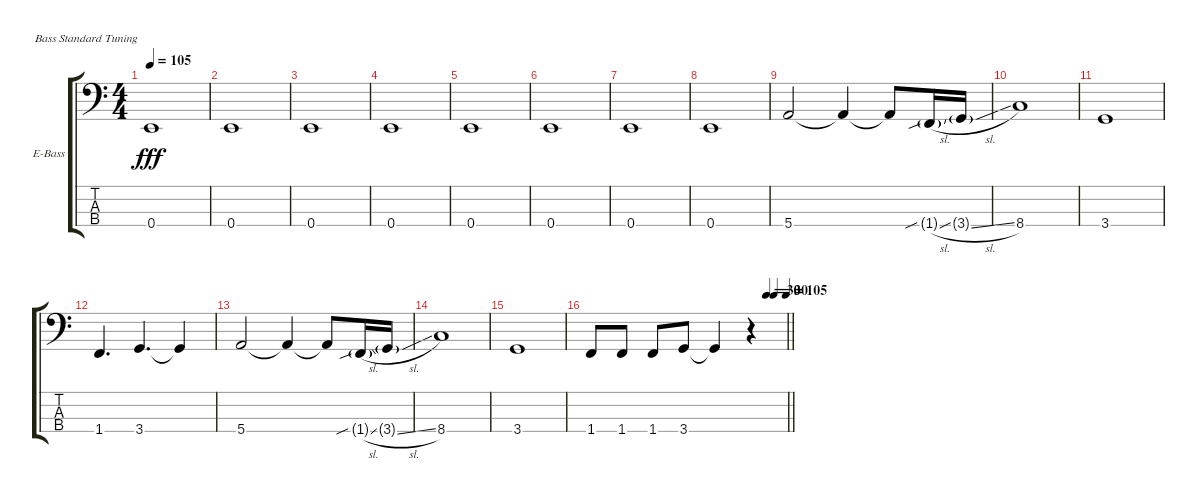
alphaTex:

\defaultSystemsLayout 4
\bracketExtendMode groupsimilarinstruments
\firstSystemTrackNameOrientation horizontal
\otherSystemsTrackNameOrientation horizontal
\track ("Electric Bass" "E-Bass") {instrument electricbassfinger}
\staff {score tabs}
\tuning (G2 D2 A1 E1)
\ts (4 4)
\tempo 105
\clef f4
\scale
0.485477
\ks c
0.4.1{dy fff instrument electricbassfinger} |
\scale
0.257261 0.4.1 |
\scale
0.257261 0.4.1 |
\scale
0.333333 0.4.1 |
\scale
0.333333 0.4.1 |
\scale
0.333333 0.4.1 |
\scale
0.333333 0.4.1 |
\scale
0.333333 0.4.1 |
\scale
0.333333 5.4.2 5.4{t}.4 5.4{t}.8 1.4{sib sl g}.16 3.4{sl g}.16 |
8.4.1 |
\scale
0.333333 3.4.1 |
\scale
0.333333 1.4.4{d} 3.4.4{d} 3.4{t}.4 |
\scale
0.333333 5.4.2 5.4{t}.4 5.4{t}.8 1.4{sib sl g}.16 3.4{sl g}.16 |
\scale
0.333333 8.4.1 |
\scale
0.333333 3.4.1 |
\tempo (30 0.898678)
\tempo (30 0.9375)
\tempo (105 1)
\scale
0.333333
\barLineRight lightlight
1.4.8 1.4.8 1.4.8 3.4.8 3.4{t}.4 r.4
